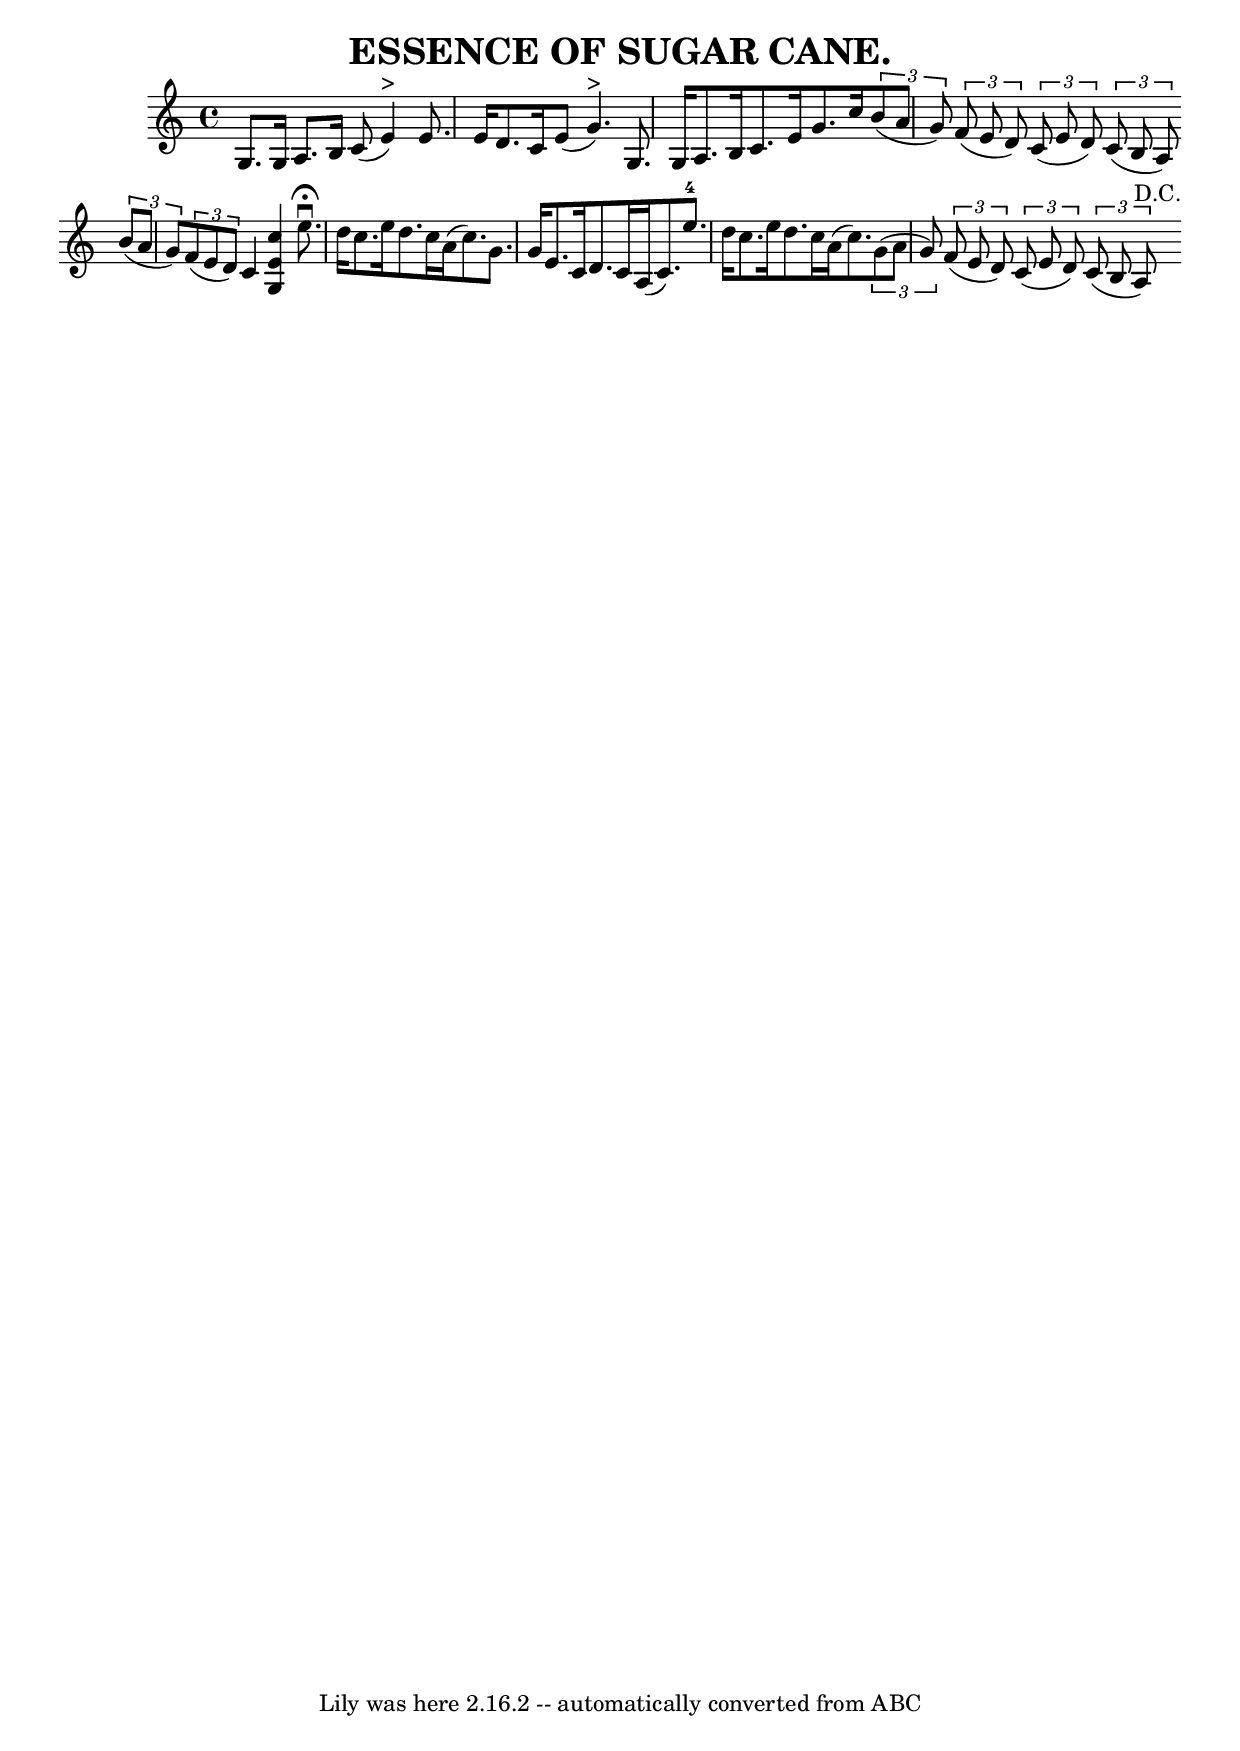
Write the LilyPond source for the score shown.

\version "2.16.2"
\include "Mammoth.ily"
\header {
  %% book = "Coles pg. 24.3"
  crossRefNumber = "19"
  footnotes = ""
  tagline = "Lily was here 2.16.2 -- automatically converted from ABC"
  title = "ESSENCE OF SUGAR CANE."

}
voicedefault =  {


  \override Staff.TimeSignature #'style = #'C
  \time 4/4    \key c \major g8. g16 a8. b16 c'8 (e'4^">")    |
  e'8. e'16 d'8. c'16 e'8 (g'4.^">") |
  g8. g16 a8. b16 c'8. e'16 g'8. c''16   |
  \times 2/3 { 
    b'8 (a'8 g'8) 
  }   \times 2/3 { f'8 (e'8 d'8) 
	 }   
  \times 2/3 { c'8 (e'8 d'8) 
	 }   \times 2/3 { c'8 (b8 a8) }    \bar ":  |"   \times 2/3 { b'8 (a'8 g'8) 
	 }   \times 2/3 { f'8 ( e'8 d'8) } c'4  << c''4 e'4 g4   >>   \bar "|."     \bar "  |:" e''8.^\fermata^\downbow d''16 c''8. e''16 d''8. c''16 a'16 ( c''8.)   |
  g'8. g'16 e'8. c'16 d'8. c'16 a16 ( c'8.)  |
  e''8.-4 d''16 c''8. e''16 d''8. c''16 a'16 (c''8.)  |
  \times 2/3 { g'8 (a'8 g'8) 
	 }   
  \times 2/3 { f'8 (e'8 d'8) 
	 }   \times 2/3 { c'8 (e'8 d'8) 
	 }   \times 2/3 { c'8 (b8 a8^"D.C.") } \bar ":  |"   

}

\score{
  <<

    \context Staff="default"
    {
      \voicedefault 
      
    }

  >>
  \layout {
    
  }
  \midi {
  }

}
